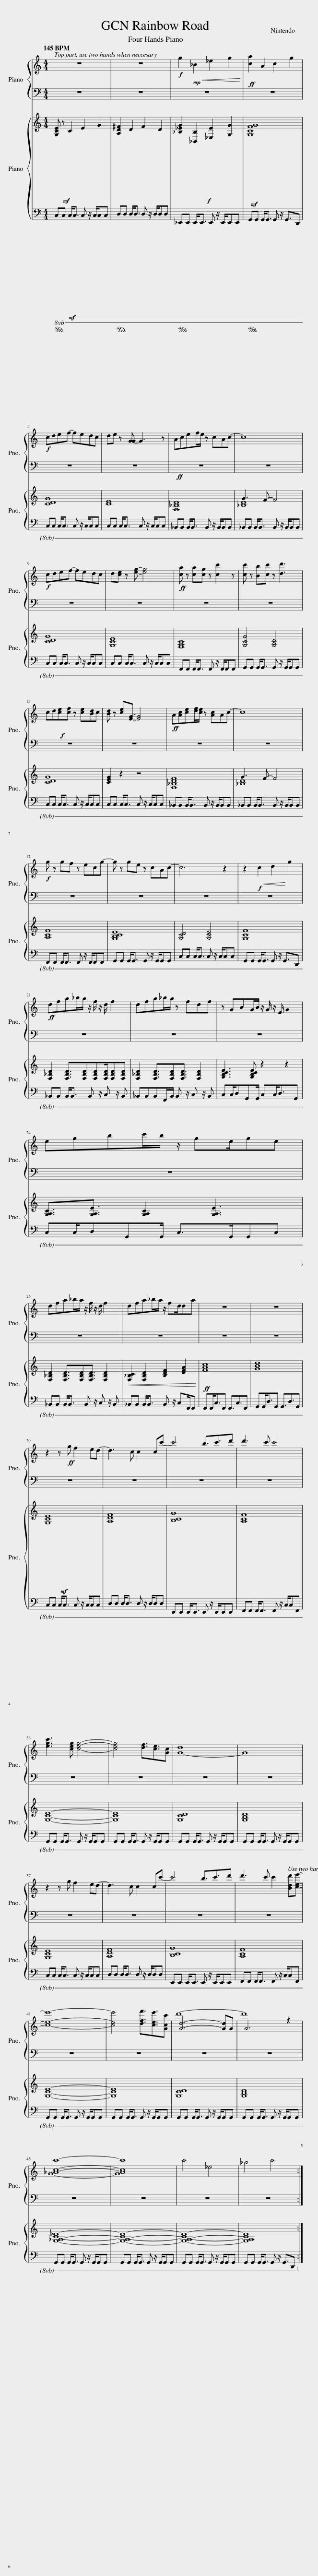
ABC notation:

X:1
%%score { ( 1 3 ) | 2 } { ( 4 6 ) | 5 }
L:1/8
Q:1/4=145
M:4/4
I:linebreak $
K:C
V:1 treble
V:3 treble
V:2 bass
V:4 treble
V:6 treble
V:5 bass
V:1
 z8 | z8 |!f! g2!mp!!<(! _B2 _e2 g2!<)! |!ff! [ca]2 A2 c2 g2 |$!f! cdef- fedc | %5
 de z [G-GGG] G3 z | Acef/e/ z cAc- | c8 |$!f! cdef- fedc | d[ce] z [eg]- [eg]4 | %10
!ff! [ca] z [ca][cg] z [cc']2 z | [cc'] z [Bb][cc'] z [dd']3 |$!f! cd[ce][cf] z [ce][Bd]c | [Bd] z [ce][EG]- [EG]4 |!ff! A[Ac][ce][df]/[ce]/ z [Ac]Ac- | %15
 c8 |$!f! g z gf z ecg- | g z ge z cAc- | c6 z2 | z2!f!!<(! c2 d2!<)! g2 |$ %20
!ff! dfa_b/a/ z/ f/ z/ d/ f2 | dfa_b/a/ z fdf | z GBG/B/ z/ G/ z/ E/ G2 |$ egbc'/b/ z/ ge/ge |$ dfa_b/a/ z/ f/ z/ d/ f2 | %25
 dfa_b/a/ z/ fd/da | z8 | z8 |$ z2 z!ff! g f2 ed- | d3 c c2 cc'- | %30
 c'4 b3/2c'3/2d' | d'3 c' c'4 |$ [egc']3 [ceg] [ceg]4- | [ceg]4 [df]3/2[ce]3/2[Gc] | [G-d]8 | %35
 G8 |$ z2 z g f2 ed- | d3 c c2 cc'- | c'4 b3/2c'3/2d' | d'3 c' c'2 [Bdd'][cee']- |$ %40
 [cee']8- | [cee']4 [dff']3/2[cee']3/2[Gcc'] | [Gd]6- [Gd]G | G6 z2 |$ [G_Acc']8- | %45
 [GAcc']8 | c'4 _e4 | _a4 c'4 :| %48
V:2
 z8 | z8 | z8 | z8 |$ z8 | %5
 z8 |!ff! z8 | z8 |$ z8 | z8 | %10
 z8 | z8 |$ z8 | z8 | z8 | %15
 z8 |$ z8 | z8 | z8 | z8 |$ %20
 z8 | z8 | z8 |$ z8 |$ z8 | %25
 z8 | z8 | z8 |$ z8 | z8 | %30
 z8 | z8 |$ z8 | z8 | z8 | %35
 z8 |$ z8 | z8 | z8 | z8 |$ %40
 z8 | z8 | z8 | z8 |$ z8 | %45
 z8 | z8 | z8 :| %48
V:3
 x8 | x8 | x8 | x8 |$ x8 | %5
 x8 | x8 | x8 |$ x8 | x8 | %10
 x8 | x8 |$ x8 | x8 | x8 | %15
 x8 |$ x8 | x8 | x8 | x8 |$ %20
 x8 | x8 | x8 |$ x8 |$ x8 | %25
 x8 | x8 | x8 |$ x8 | x8 | %30
 x8 | x8 |$ x8 | x8 | x8 | %35
 x8 |$ x8 | x8 | x8 | x8 |$ %40
 x8 | x8 | d'8- | d'8 |$ x8 | %45
 x8 | x8 | x8 :| %48
V:4
!mf! [G,CE] z C2 E2 G2 | [A,D^F]2 D2 F2 D2 | [_B,_EG]2!f! [_B,,B,]2 [_E,E]2 [G,G]2 |!mf! [G,CFG]8 |$ [CDG]8 | %5
 [CE]8 | [F,_B,D]8 | G3 F- F4 |$ [CDG]8 | [G,CE]8 | %10
 [F,A,C]8 | [G,CG]4 [G,B,D]4 |$ [CDG]8 | [CEG]2 z2 z4 | [F,_B,DF]8 | %15
 G3 F- F4 |$ [A,CF]8 | [G,B,CE]8 | [G,CD]4 [G,CE]4 | [G,CF]8 |$ %20
 [F,_B,D]2 [F,B,D]3/2[F,B,D][F,B,D][F,B,D]/[F,B,D][F,B,D] | [F,_B,D]2 [F,B,D]3/2[F,B,D][F,B,D]3/2 [F,B,D]2 | [G,B,CE]3 [G,B,CE] z2 z2 |$ [G,A,C]3/2[G,A,E]3/2 [G,A,C]2 [G,A,E]3 |$ [F,_B,D]2 [F,B,D]3/2[F,B,D][F,B,D]3/2 [F,B,D]2 | %25
!<(! [F,_B,C]2 [F,B,D]2 [B,DF]2 [DFA]2!<)! |!ff! [FAc]8 | [GBd]8 |$!mf! [G,CE]8 | [A,DF]8 | %30
 [B,CG]8 | [A,CF]8 |$ [G,CE]8- | [G,CE]8 | [G,CD]8 | %35
 [G,B,D]8 |$ [G,CE]8 | [A,DF]8 | [B,CG]8 | [A,CF]8 |$ %40
 [G,CE]8- | [G,CE]8 | [G,CD]8 | [G,B,D]8 |$ [G,_A,C_E]8- | %45
 [G,A,CE]8- | [G,A,CE]8- | [G,A,CE]8 :| %48
V:5
!mf!!ped!!8vb(! C,,C,, C,,<C,, C,, z/ C,,/C,,C,,!ped-up! |!ped! D,,D,, D,,<D,, D,, z/ D,,/D,,D,,!ped-up! |!ped! _E,,,E,,, E,,,<E,,, E,,, z/ E,,,/E,,,E,,,!ped-up! |!ped! G,,,G,,, G,,,<G,,, G,,, z/ G,,,3/2D,,,!ped-up! |$ C,,C,, C,,<C,, C,, z/ C,,/C,,C,, | %5
 C,,C,, C,,<C,, C,, z/ C,,/C,,C,, | _B,,,B,,, B,,,<B,,, B,,, z/ B,,,/B,,,B,,, | _B,,,B,,, B,,,<B,,, B,,, z/ B,,,/B,,,B,,, |$ C,,C,, C,,<C,, C,, z/ C,,/C,,C,, | C,,C,, C,,<C,, C,, z/ C,,/C,,C,, | %10
 F,,,F,,, F,,,<F,,, F,,, z/ F,,,/F,,,F,,, | G,,,G,,, G,,,<G,,, G,,, z/ G,,,/G,,,G,,, |$ C,,C,, C,,<C,, C,, z/ C,,/C,,C,, | C,,C,, C,,<C,, C,, z/ C,,/C,,C,, | _B,,,B,,, B,,,<B,,, B,,, z/ B,,,/B,,,B,,, | %15
 _B,,,B,,, B,,,<B,,, B,,, z/ B,,,/B,,,B,,, |$ F,,,F,,, F,,,<F,,, F,,, z/ F,,,/F,,,F,,, | G,,,G,,, G,,,<G,,, G,,, z/ G,,,/G,,,G,,, | C,,C,, C,,<C,, C,, z/ C,,/C,,C,, | G,,,G,,, G,,,<G,,, G,,, z/ G,,,3/2D,,, |$ %20
 _B,,,B,,, B,,,<B,,, B,,, z/ C,, z/ B,,, | _B,,,B,,,B,,,F,,,/B,,,/ B,,, z/ C,, z/ B,,, | C,,C,,/D,,G,,,G,,,/ C,,C,,<D,,G,,, |$ C,,C,,/D,,G,,,G,,,/ C,,>G,,,G,,,C,, |$ _B,,,B,,, B,,,<B,,, B,,, z/ C,, z/ B,,, | %25
 _B,,,B,,, B,,,<B,,, B,,, z/ C,,F,,,/F,,, | F,,,F,,,<C,,F,,, F,,,3/2C,,3/2F,,, | G,,,G,,,<D,,G,,, G,,,3/2D,,3/2G,,, |$ C,,C,, C,,<C,, C,, z/ C,,/C,,C,, | D,,D,, D,,<D,, D,, z/ D,,/D,,D,, | %30
 E,,,E,,, E,,,<E,,, E,,, z/ E,,,/E,,,E,,, | F,,,F,,, F,,,<F,,, F,,, z/ C,,/C,,F,,, |$ G,,,G,,, G,,,<G,,, G,,, z/ G,,,/G,,,G,,, | G,,,G,,, G,,,<G,,, G,,, z/ G,,,/G,,,G,,, | G,,,G,,, G,,,<G,,, G,,, z/ G,,,/G,,,G,,, | %35
 G,,,G,,, G,,,<G,,, G,,, z/ G,,,/G,,,G,,, |$ C,,C,, C,,<C,, C,, z/ C,,/C,,C,, | D,,D,, D,,<D,, D,, z/ D,,/D,,D,, | E,,,E,,, E,,,<E,,, E,,, z/ E,,,/E,,,E,,, | F,,,F,,, F,,,<F,,, F,,, z/ C,,/C,,F,,, |$ %40
 G,,,G,,, G,,,<G,,, G,,, z/ G,,,/G,,,G,,, | G,,,G,,, G,,,<G,,, G,,, z/ G,,,/G,,,G,,, | G,,,G,,, G,,,<G,,, G,,, z/ G,,,/G,,,G,,, | G,,,G,,, G,,,<G,,, G,,, z/ G,,,/G,,,G,,, |$ G,,,G,,, G,,,<G,,, G,,, z/ G,,,/G,,,G,,, | %45
 G,,,G,,, G,,,<G,,, G,,, z/ G,,,/G,,,G,,, | G,,,G,,, G,,,<G,,, G,,, z/ G,,,/G,,,G,,, | G,,,G,,, G,,,<G,,, G,,, z/ G,,,3/2D,,,!8vb)! :| %48
V:6
 x8 | x8 | x8 | x8 |$ x8 | %5
 x8 | x8 | [_B,D]8 |$ x8 | x8 | %10
 x8 | x8 |$ x8 | x8 | x8 | %15
 [_B,D]8 |$ x8 | x8 | x8 | x8 |$ %20
 x8 | x8 | x8 |$ x8 |$ x8 | %25
 x8 | x8 | x8 |$ x8 | x8 | %30
 x8 | x8 |$ x8 | x8 | x8 | %35
 x8 |$ x8 | x8 | x8 | x8 |$ %40
 x8 | x8 | x8 | x8 |$ x8 | %45
 x8 | x8 | x8 :| %48
